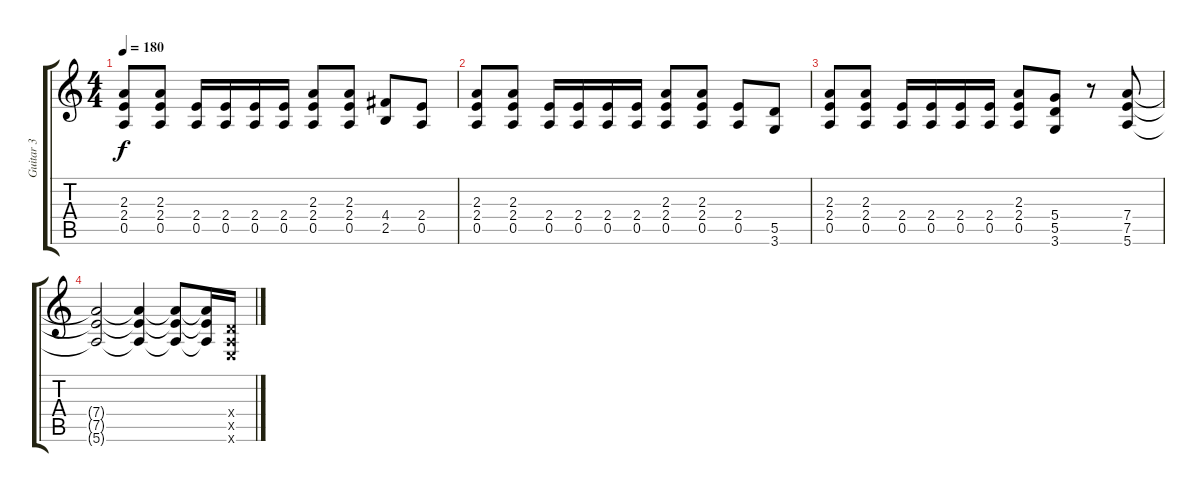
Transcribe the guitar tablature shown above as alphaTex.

\track ("Guitar 3" "Guitar 3") {instrument overdrivenguitar}
\staff {score tabs}
\tuning (E4 B3 G3 D3 A2 E2) {hide}
\ts (4 4)
\tempo 180
\clef g2
\ks c
(2.3 2.4 0.5).8{dy f} (2.3 2.4 0.5).8 (2.4 0.5).16 (2.4 0.5).16 (2.4 0.5).16 (2.4 0.5).16 (2.3 2.4 0.5).8 (2.3 2.4 0.5).8 (4.4 2.5).8 (2.4 0.5).8 |
(2.3 2.4 0.5).8 (2.3 2.4 0.5).8 (2.4 0.5).16 (2.4 0.5).16 (2.4 0.5).16 (2.4 0.5).16 (2.3 2.4 0.5).8 (2.3 2.4 0.5).8 (2.4 0.5).8 (5.5 3.6).8 |
(2.3 2.4 0.5).8 (2.3 2.4 0.5).8 (2.4 0.5).16 (2.4 0.5).16 (2.4 0.5).16 (2.4 0.5).16 (2.3 2.4 0.5).8 (5.4 5.5 3.6).8 r.8 (7.4 7.5 5.6).8 |
(7.4{t} 7.5{t} 5.6{t}).2 (7.4{t} 7.5{t} 5.6{t}).4 (7.4{t} 7.5{t} 5.6{t}).8 (7.4{t} 7.5{t} 5.6{t}).16 (0.4{x} 0.5{x} 0.6{x}).16
